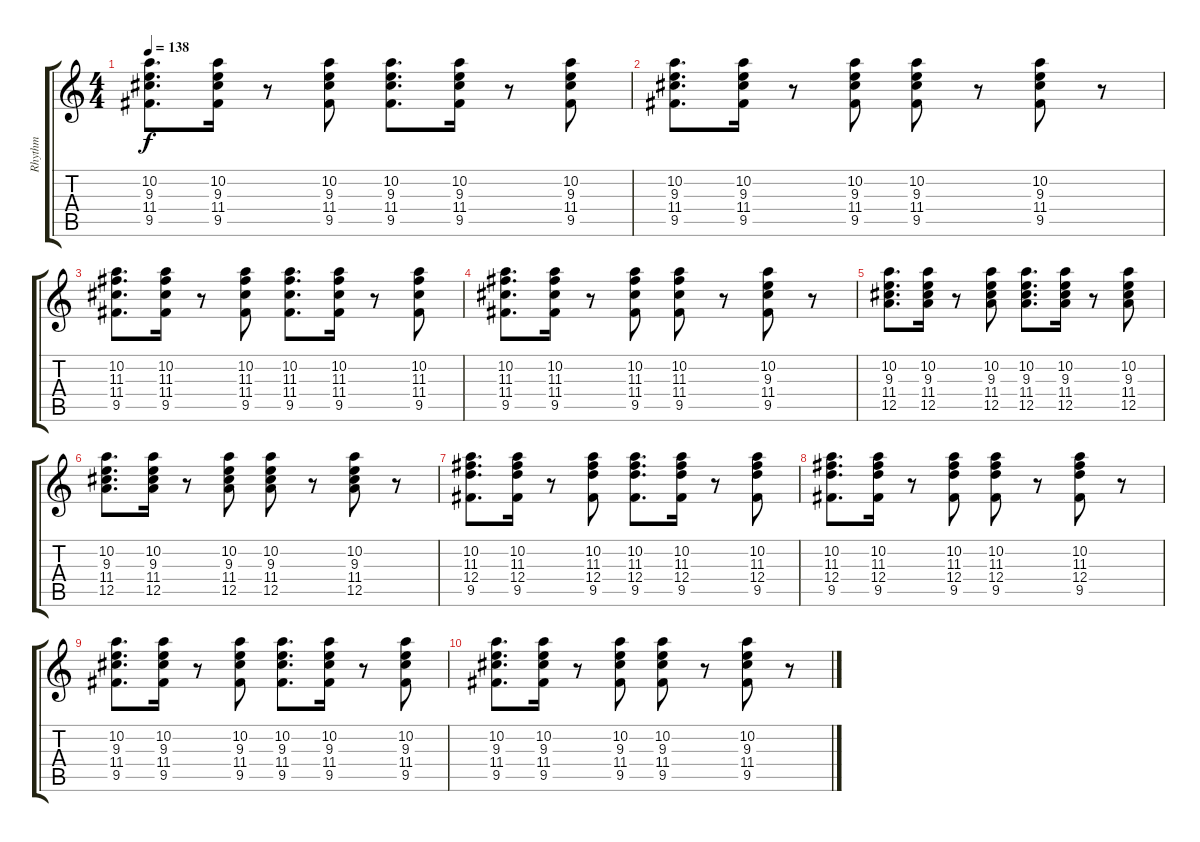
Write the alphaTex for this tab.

\track ("Rhythm" "Rhythm") {instrument overdrivenguitar}
\staff {score tabs}
\tuning (E4 B3 G3 D3 A2 E2) {hide}
\ts (4 4)
\tempo 138
\clef g2
\ks c
(10.2 9.3 11.4 9.5).8{d dy f} (10.2 9.3 11.4 9.5).16 r.8 (10.2 9.3 11.4 9.5).8 (10.2 9.3 11.4 9.5).8{d} (10.2 9.3 11.4 9.5).16 r.8 (10.2 9.3 11.4 9.5).8 |
(10.2 9.3 11.4 9.5).8{d} (10.2 9.3 11.4 9.5).16 r.8 (10.2 9.3 11.4 9.5).8 (10.2 9.3 11.4 9.5).8 r.8 (10.2 9.3 11.4 9.5).8 r.8 |
(10.2 11.3 11.4 9.5).8{d instrument overdrivenguitar} (10.2 11.3 11.4 9.5).16 r.8 (10.2 11.3 11.4 9.5).8 (10.2 11.3 11.4 9.5).8{d} (10.2 11.3 11.4 9.5).16 r.8 (10.2 11.3 11.4 9.5).8 |
(10.2 11.3 11.4 9.5).8{d} (10.2 11.3 11.4 9.5).16 r.8 (10.2 11.3 11.4 9.5).8 (10.2 11.3 11.4 9.5).8 r.8 (10.2 9.3 11.4 9.5).8 r.8 |
(10.2 9.3 11.4 12.5).8{d} (10.2 9.3 11.4 12.5).16 r.8 (10.2 9.3 11.4 12.5).8 (10.2 9.3 11.4 12.5).8{d} (10.2 9.3 11.4 12.5).16 r.8 (10.2 9.3 11.4 12.5).8 |
(10.2 9.3 11.4 12.5).8{d} (10.2 9.3 11.4 12.5).16 r.8 (10.2 9.3 11.4 12.5).8 (10.2 9.3 11.4 12.5).8 r.8 (10.2 9.3 11.4 12.5).8 r.8 |
(10.2 11.3 12.4 9.5).8{d} (10.2 11.3 12.4 9.5).16 r.8 (10.2 11.3 12.4 9.5).8 (10.2 11.3 12.4 9.5).8{d} (10.2 11.3 12.4 9.5).16 r.8 (10.2 11.3 12.4 9.5).8 |
(10.2 11.3 12.4 9.5).8{d} (10.2 11.3 12.4 9.5).16 r.8 (10.2 11.3 12.4 9.5).8 (10.2 11.3 12.4 9.5).8 r.8 (10.2 11.3 12.4 9.5).8 r.8 |
(10.2 9.3 11.4 9.5).8{d} (10.2 9.3 11.4 9.5).16 r.8 (10.2 9.3 11.4 9.5).8 (10.2 9.3 11.4 9.5).8{d} (10.2 9.3 11.4 9.5).16 r.8 (10.2 9.3 11.4 9.5).8 |
(10.2 9.3 11.4 9.5).8{d} (10.2 9.3 11.4 9.5).16 r.8 (10.2 9.3 11.4 9.5).8 (10.2 9.3 11.4 9.5).8 r.8 (10.2 9.3 11.4 9.5).8 r.8
